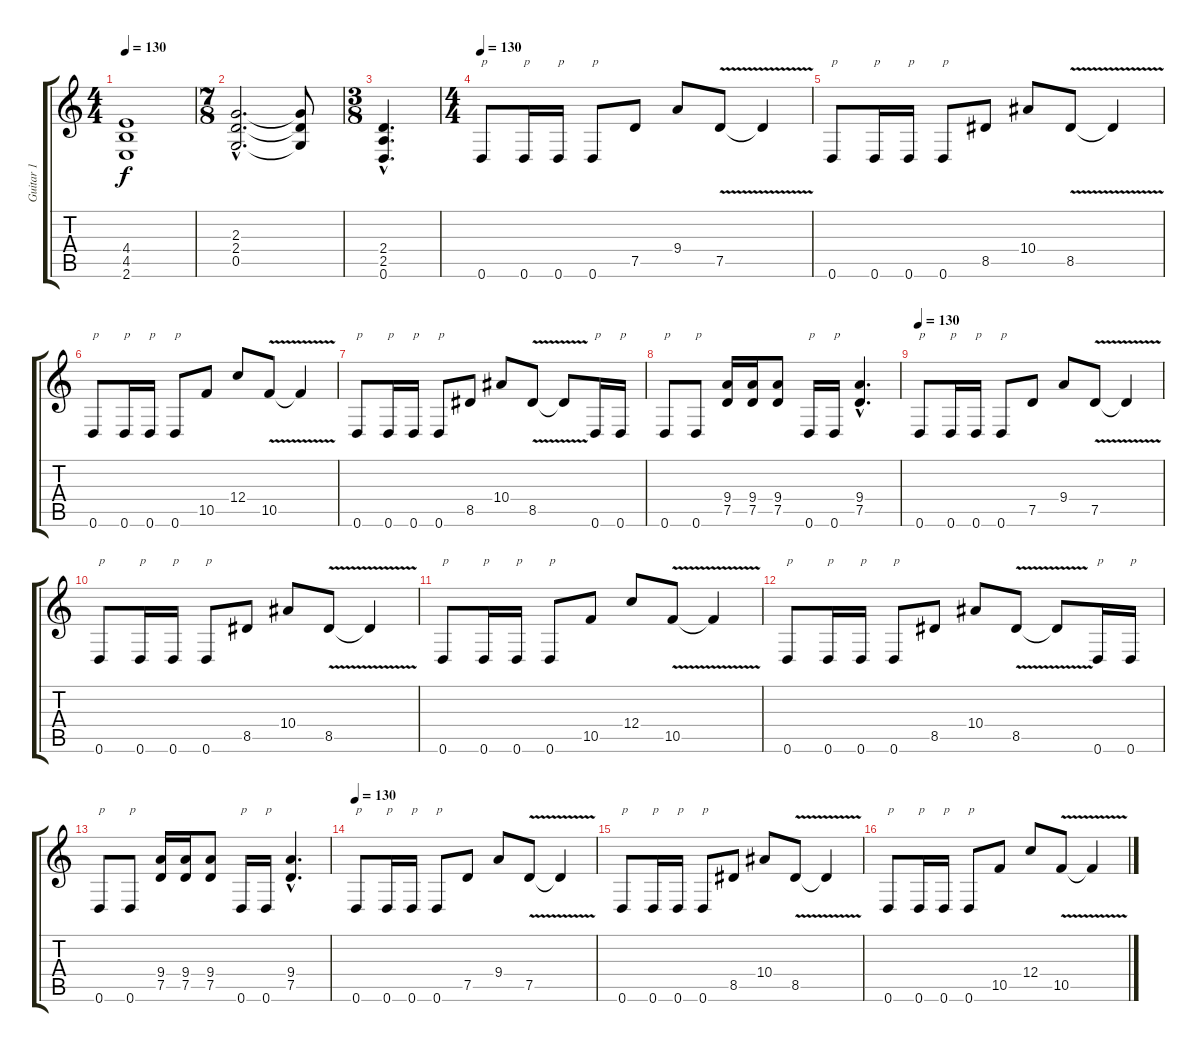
\track ("Guitar 1" "Guitar 1") {instrument distortionguitar}
\staff {score tabs}
\tuning (D4 A3 F3 C3 G2 D2) {hide}
\ts (4 4)
\tempo 130
\clef g2
\ks c
(4.4 4.5 2.6).1{dy f} |
\ts (7 8)
(2.3{hac} 2.4{hac} 0.5{hac}).2{d} (2.3{t} 2.4{t} 0.5{t}).8 |
\ts (3 8)
(2.4{hac} 2.5{hac} 0.6{hac}).4{d} |
\ts (4 4)
\tempo 130
0.6.8{txt "p"} 0.6.16{txt "p"} 0.6.16{txt "p"} 0.6.8{txt "p"} 7.5.8 9.4.8 7.5{v}.8 7.5{t}.4 |
0.6.8{txt "p"} 0.6.16{txt "p"} 0.6.16{txt "p"} 0.6.8{txt "p"} 8.5.8 10.4.8 8.5{v}.8 8.5{t}.4 |
0.6.8{txt "p"} 0.6.16{txt "p"} 0.6.16{txt "p"} 0.6.8{txt "p"} 10.5.8 12.4.8 10.5{v}.8 10.5{t}.4 |
0.6.8{txt "p"} 0.6.16{txt "p"} 0.6.16{txt "p"} 0.6.8{txt "p"} 8.5.8 10.4.8 8.5{v}.8 8.5{t}.8 0.6.16{txt "p"} 0.6.16{txt "p"} |
0.6.8{txt "p"} 0.6.8{txt "p"} (9.4 7.5).16 (9.4 7.5).16 (9.4 7.5).8 0.6.16{txt "p"} 0.6.16{txt "p"} (9.4{hac} 7.5{hac}).4{d} |
\tempo 130
0.6.8{txt "p"} 0.6.16{txt "p"} 0.6.16{txt "p"} 0.6.8{txt "p"} 7.5.8 9.4.8 7.5{v}.8 7.5{t}.4 |
0.6.8{txt "p"} 0.6.16{txt "p"} 0.6.16{txt "p"} 0.6.8{txt "p"} 8.5.8 10.4.8 8.5{v}.8 8.5{t}.4 |
0.6.8{txt "p"} 0.6.16{txt "p"} 0.6.16{txt "p"} 0.6.8{txt "p"} 10.5.8 12.4.8 10.5{v}.8 10.5{t}.4 |
0.6.8{txt "p"} 0.6.16{txt "p"} 0.6.16{txt "p"} 0.6.8{txt "p"} 8.5.8 10.4.8 8.5{v}.8 8.5{t}.8 0.6.16{txt "p"} 0.6.16{txt "p"} |
0.6.8{txt "p"} 0.6.8{txt "p"} (9.4 7.5).16 (9.4 7.5).16 (9.4 7.5).8 0.6.16{txt "p"} 0.6.16{txt "p"} (9.4{hac} 7.5{hac}).4{d} |
\tempo 130
0.6.8{txt "p"} 0.6.16{txt "p"} 0.6.16{txt "p"} 0.6.8{txt "p"} 7.5.8 9.4.8 7.5{v}.8 7.5{t}.4 |
0.6.8{txt "p"} 0.6.16{txt "p"} 0.6.16{txt "p"} 0.6.8{txt "p"} 8.5.8 10.4.8 8.5{v}.8 8.5{t}.4 |
0.6.8{txt "p"} 0.6.16{txt "p"} 0.6.16{txt "p"} 0.6.8{txt "p"} 10.5.8 12.4.8 10.5{v}.8 10.5{t}.4
